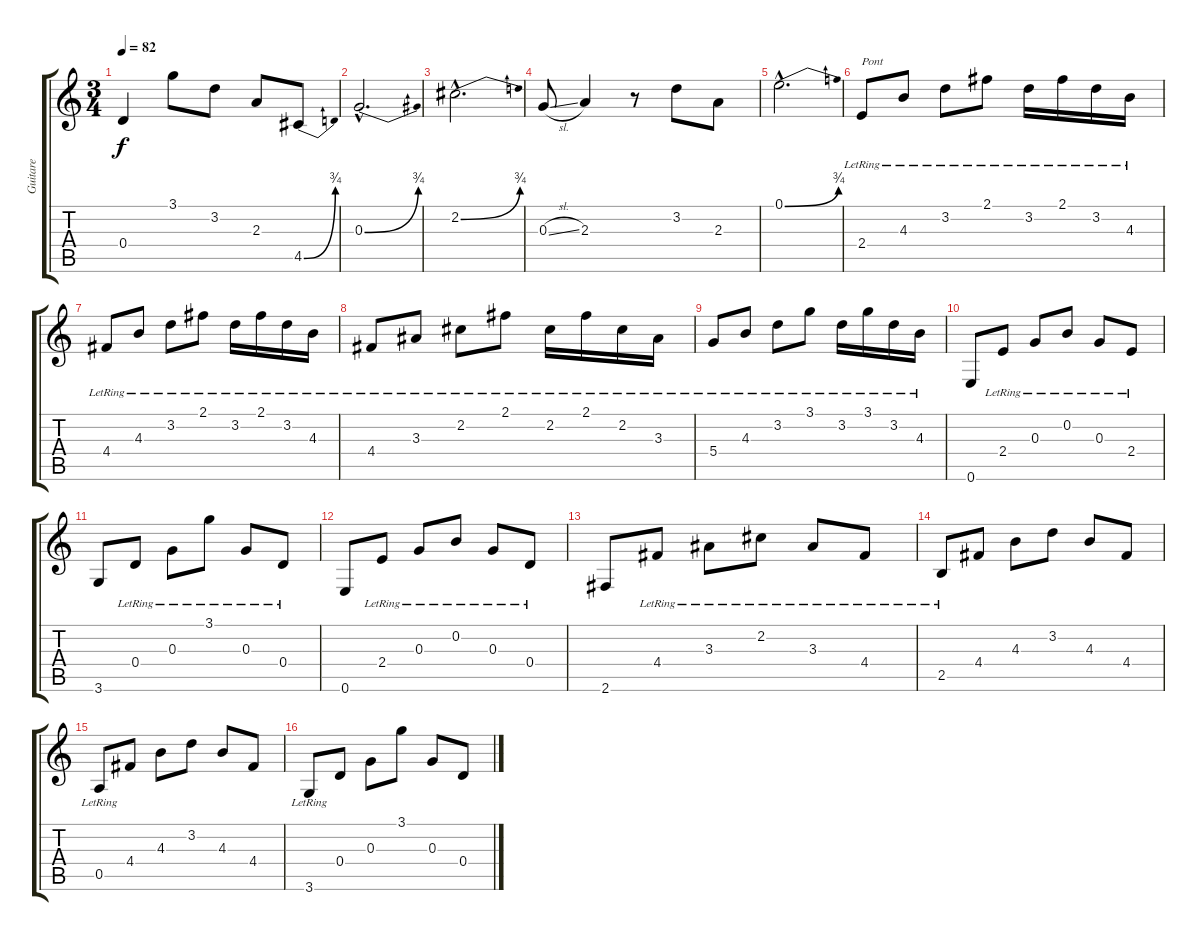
\track ("Guitare" "Guitare") {instrument electricguitarclean}
\staff {score tabs}
\tuning (E4 B3 G3 D3 A2 E2) {hide}
\ts (3 4)
\tempo 82
\clef g2
\ks c
0.4.4{dy f} 3.1.8 3.2.8 2.3.8 4.5{be (bend 0 0 60 3)}.8 |
0.3{be (bend 0 0 60 3) hac}.2{d} |
2.2{be (bend 0 0 60 3) hac}.2{d} |
0.3{sl}.8 2.3.4 r.8 3.2.8 2.3.8 |
0.1{be (bend 0 0 60 3) hac}.2{d} |
2.4{lr}.8{txt "Pont" instrument overdrivenguitar} 4.3{lr}.8 3.2{lr}.8 2.1{lr}.8 3.2{lr}.16 2.1{lr}.16 3.2{lr}.16 4.3{lr}.16 |
4.4{lr}.8 4.3{lr}.8 3.2{lr}.8 2.1{lr}.8 3.2{lr}.16 2.1{lr}.16 3.2{lr}.16 4.3{lr}.16 |
4.4{lr}.8 3.3{lr}.8 2.2{lr}.8 2.1{lr}.8 2.2{lr}.16 2.1{lr}.16 2.2{lr}.16 3.3{lr}.16 |
5.4{lr}.8 4.3{lr}.8 3.2{lr}.8 3.1{lr}.8 3.2{lr}.16 3.1{lr}.16 3.2{lr}.16 4.3{lr}.16 |
0.6.8 2.4{lr}.8 0.3{lr}.8 0.2{lr}.8 0.3{lr}.8 2.4{lr}.8 |
3.6.8 0.4{lr}.8 0.3{lr}.8 3.1{lr}.8 0.3{lr}.8 0.4{lr}.8 |
0.6.8 2.4{lr}.8 0.3{lr}.8 0.2{lr}.8 0.3{lr}.8 0.4{lr}.8 |
2.6.8 4.4{lr}.8 3.3{lr}.8 2.2{lr}.8 3.3{lr}.8 4.4{lr}.8 |
2.5{lr}.8 4.4.8 4.3.8 3.2.8 4.3.8 4.4.8 |
0.5{lr}.8 4.4.8 4.3.8 3.2.8 4.3.8 4.4.8 |
3.6{lr}.8 0.4.8 0.3.8 3.1.8 0.3.8 0.4.8
